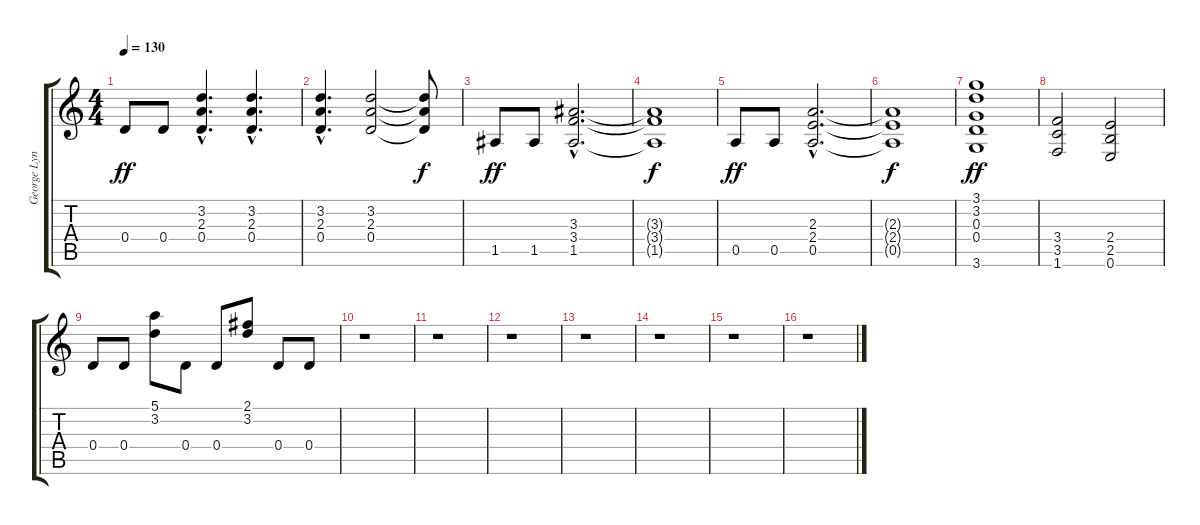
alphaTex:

\track ("George Lynch I" "George Lyn") {instrument overdrivenguitar}
\staff {score tabs}
\tuning (E4 B3 G3 D3 A2 E2) {hide}
\ts (4 4)
\tempo 130
\clef g2
\ks c
0.4.8{dy ff instrument overdrivenguitar} 0.4.8 (3.2{hac} 2.3{hac} 0.4{hac}).4{d} (3.2{hac} 2.3{hac} 0.4{hac}).4{d} |
(3.2{hac} 2.3{hac} 0.4{hac}).4{d} (3.2 2.3 0.4).2 (3.2{t} 2.3{t} 0.4{t}).8{dy f} |
1.5.8{dy ff} 1.5.8 (3.3{hac} 3.4{hac} 1.5{hac}).2{d} |
(3.3{t} 3.4{t} 1.5{t}).1{dy f} |
0.5.8{dy ff} 0.5.8 (2.3{hac} 2.4{hac} 0.5{hac}).2{d} |
(2.3{t} 2.4{t} 0.5{t}).1{dy f} |
(3.1 3.2 0.3 0.4 3.6).1{dy ff} |
(3.4 3.5 1.6).2 (2.4 2.5 0.6).2 |
0.4.8 0.4.8 (5.1 3.2).8 0.4.8 0.4.8 (2.1 3.2).8 0.4.8 0.4.8 |
r.1 |
r.1 |
r.1 |
r.1 |
r.1 |
r.1 |
r.1
